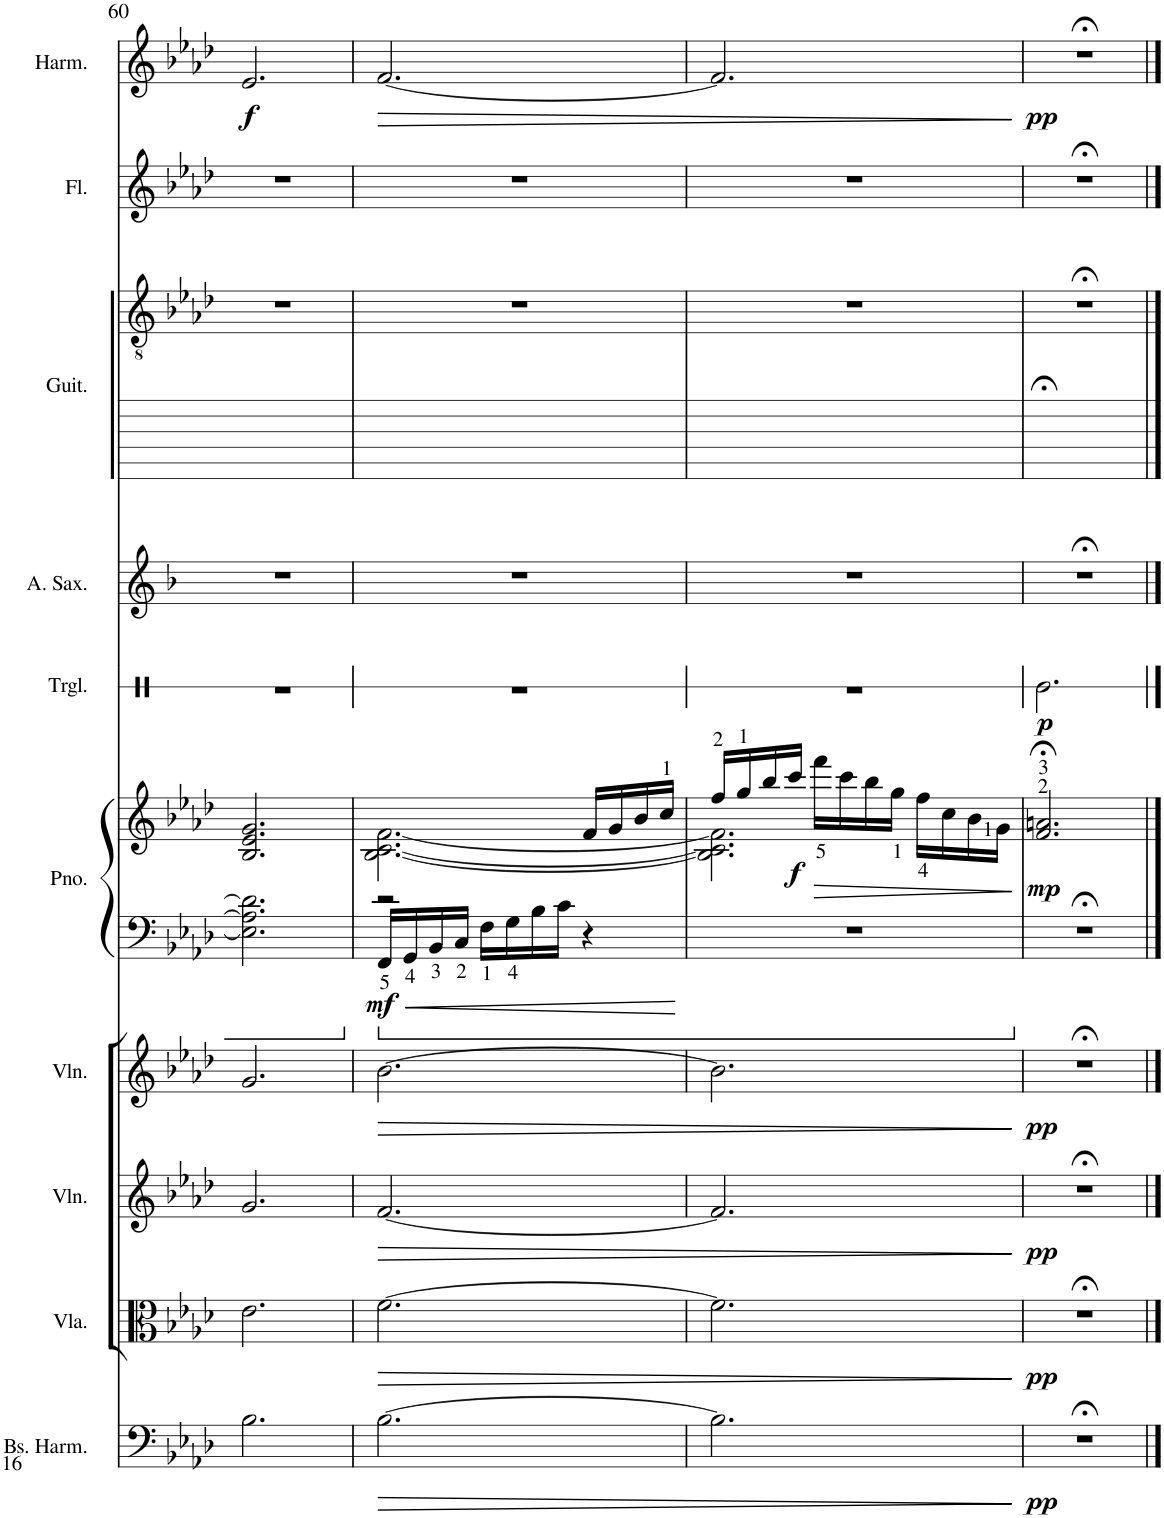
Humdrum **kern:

**kern	**dynam	**kern	**dynam	**kern	**dynam	**kern	**dynam	**kern	**kern	**dynam	**kern	**dynam	**kern	**kern	**kern	**kern	**kern	**dynam
*part10	*part10	*part9	*part9	*part8	*part8	*part7	*part7	*part6	*part6	*part6	*part5	*part5	*part4	*part3	*part3	*part2	*part1	*part1
*staff12	*staff12	*staff11	*staff11	*staff10	*staff10	*staff9	*staff9	*staff8	*staff7	*staff7/8	*staff6	*staff6	*staff5	*staff4	*staff3	*staff2	*staff1	*staff1
*I"Bass Harmonica	*	*I"Viola	*	*I"Violin	*	*I"Violin	*	*I"Piano	*	*	*I"Triangle	*	*I"Alto Saxophone	*I"Guitar	*	*I"Flute	*I"Harmonica	*
*I'Bs. Harm.	*	*I'Vla.	*	*I'Vln.	*	*I'Vln.	*	*I'Pno.	*	*	*I'Trgl.	*	*I'A. Sax.	*I'Guit.	*	*I'Fl.	*I'Harm.	*
!!LO:PB:g=z
*clefF4	*	*clefC3	*	*clefG2	*	*clefG2	*	*clefF4	*clefG2	*	*clefX	*	*clefG2	*	*clefGv2	*clefG2	*clefG2	*
*	*	*	*	*	*	*	*	*	*	*	*	*	*Trd5c9	*	*	*	*	*
*k[b-e-a-d-]	*	*k[b-e-a-d-]	*	*k[b-e-a-d-]	*	*k[b-e-a-d-]	*	*k[b-e-a-d-]	*k[b-e-a-d-]	*	*k[b-e-a-d-]	*	*k[b-]	*k[b-e-a-d-]	*k[b-e-a-d-]	*k[b-e-a-d-]	*k[b-e-a-d-]	*
*M3/4	*	*M3/4	*	*M3/4	*	*M3/4	*	*M3/4	*M3/4	*	*M3/4	*	*M3/4	*M3/4	*M3/4	*M3/4	*M3/4	*
=60	=60	=60	=60	=60	=60	=60	=60	=60	=60	=60	=60	=60	=60	=60	=60	=60	=60	=60
!	!	!	!	!	!	!	!	!	!	!	!	!	!	!	!	!	!	!LO:DY:b
2.B-\	.	2.e-\	.	2.g/	.	2.g/	.	2.E-\] 2.A-\] 2.d-\]	2.B-/ 2.e-/ 2.g/	.	2.r	.	2.r	2.r	2.r	2.r	2.e-/	f
=61	=61	=61	=61	=61	=61	=61	=61	=61	=61	=61	=61	=61	=61	=61	=61	=61	=61	=61
*	*	*	*	*	*	*	*	*	*^	*	*	*	*	*	*	*	*	*
!	!	!	!	!	!	!	!	!	!	!	!LO:DY:b=2	!	!	!	!	!	!	!	!LO:HP:b
[2.B-\	.	[2.f\	.	[2.f/	.	[2.b-\	.	16FF/LL	[2.B-\ [2.c\ [2.f\	2r	mf	2.r	.	2.r	2.r	2.r	2.r	[2.f/	>
.	.	.	.	.	.	.	.	16GG/	.	.	.	.	.	.	.	.	.	.	.
.	.	.	.	.	.	.	.	16BB-/	.	.	.	.	.	.	.	.	.	.	.
.	.	.	.	.	.	.	.	16C/JJ	.	.	.	.	.	.	.	.	.	.	.
.	.	.	.	.	.	.	.	16F\LL	.	.	.	.	.	.	.	.	.	.	.
.	.	.	.	.	.	.	.	16G\	.	.	.	.	.	.	.	.	.	.	.
.	.	.	.	.	.	.	.	16B-\	.	.	.	.	.	.	.	.	.	.	.
.	.	.	.	.	.	.	.	16c\JJ	.	.	.	.	.	.	.	.	.	.	.
.	.	.	.	.	.	.	.	4r	.	16f/LL	.	.	.	.	.	.	.	.	.
.	.	.	.	.	.	.	.	.	.	16g/	.	.	.	.	.	.	.	.	.
.	.	.	.	.	.	.	.	.	.	16b-/	.	.	.	.	.	.	.	.	.
.	.	.	.	.	.	.	.	.	.	16cc/JJ	.	.	.	.	.	.	.	.	.
=62	=62	=62	=62	=62	=62	=62	=62	=62	=62	=62	=62	=62	=62	=62	=62	=62	=62	=62	=62
2.B-\]	.	2.f\]	.	2.f/]	.	2.b-\]	.	2.r	2.B-\] 2.c\] 2.f\]	16ff/LL	.	2.r	.	2.r	2.r	2.r	2.r	2.f/]	.
.	.	.	.	.	.	.	.	.	.	16gg/	.	.	.	.	.	.	.	.	.
.	.	.	.	.	.	.	.	.	.	16bb-/	.	.	.	.	.	.	.	.	.
!	!	!	!	!	!	!	!	!	!	!	!LO:DY:b	!	!	!	!	!	!	!	!
.	.	.	.	.	.	.	.	.	.	16ccc/JJ	f	.	.	.	.	.	.	.	.
.	.	.	.	.	.	.	.	.	.	16fff\LL	.	.	.	.	.	.	.	.	.
.	.	.	.	.	.	.	.	.	.	16ccc\	.	.	.	.	.	.	.	.	.
.	.	.	.	.	.	.	.	.	.	16bb-\	.	.	.	.	.	.	.	.	.
.	.	.	.	.	.	.	.	.	.	16gg\JJ	.	.	.	.	.	.	.	.	.
.	.	.	.	.	.	.	.	.	.	16ff\LL	.	.	.	.	.	.	.	.	.
.	.	.	.	.	.	.	.	.	.	16cc\	.	.	.	.	.	.	.	.	.
.	.	.	.	.	.	.	.	.	.	16b-\	.	.	.	.	.	.	.	.	.
.	.	.	.	.	.	.	.	.	.	16g\JJ	.	.	.	.	.	.	.	.	.
*	*	*	*	*	*	*	*	*	*v	*v	*	*	*	*	*	*	*	*	*
.	.	.	.	.	.	.	.	.	.	.	.	.	.	.	.	.	.	]
=63	=63	=63	=63	=63	=63	=63	=63	=63	=63	=63	=63	=63	=63	=63	=63	=63	=63	=63
!	!LO:DY:b	!	!LO:DY:b	!	!LO:DY:b	!	!LO:DY:b	!	!	!LO:DY:b	!	!LO:DY:b	!	!	!	!	!	!LO:DY:b
2.r;<	pp	2.r;<	pp	2.r;<	pp	2.r;<	pp	2.r;<	2.f/;< 2.an/;<	mp	2.Re\	p	2.r;<	2.r;<	2.r;<	2.r;<	2.r;<	pp
==	==	==	==	==	==	==	==	==	==	==	==	==	==	==	==	==	==	==
*-	*-	*-	*-	*-	*-	*-	*-	*-	*-	*-	*-	*-	*-	*-	*-	*-	*-	*-
